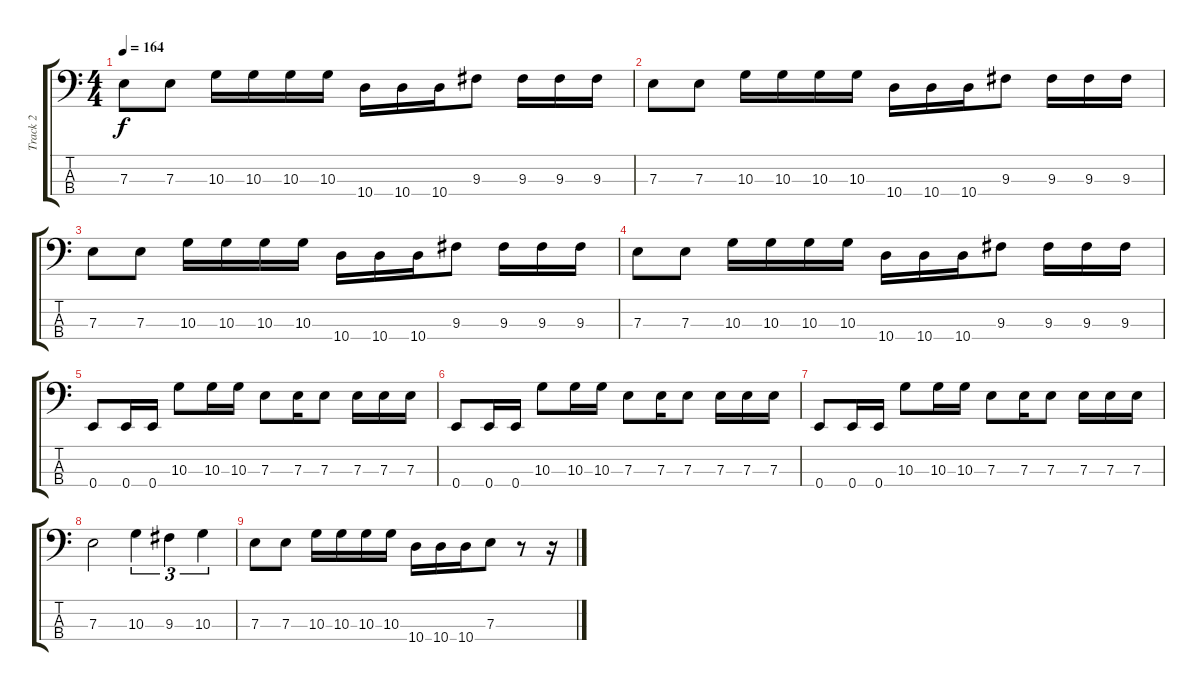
\track ("Track 2" "Track 2") {instrument electricbasspick}
\staff {score tabs}
\tuning (G2 D2 A1 E1) {hide}
\ts (4 4)
\tempo 164
\clef f4
\ks c
7.3.8{dy f} 7.3.8 10.3.16 10.3.16 10.3.16 10.3.16 10.4.16 10.4.16 10.4.16 9.3.8 9.3.16 9.3.16 9.3.16 |
7.3.8 7.3.8 10.3.16 10.3.16 10.3.16 10.3.16 10.4.16 10.4.16 10.4.16 9.3.8 9.3.16 9.3.16 9.3.16 |
7.3.8 7.3.8 10.3.16 10.3.16 10.3.16 10.3.16 10.4.16 10.4.16 10.4.16 9.3.8 9.3.16 9.3.16 9.3.16 |
7.3.8 7.3.8 10.3.16 10.3.16 10.3.16 10.3.16 10.4.16 10.4.16 10.4.16 9.3.8 9.3.16 9.3.16 9.3.16 |
0.4.8 0.4.16 0.4.16 10.3.8 10.3.16 10.3.16 7.3.8 7.3.16 7.3.8 7.3.16 7.3.16 7.3.16 |
0.4.8 0.4.16 0.4.16 10.3.8 10.3.16 10.3.16 7.3.8 7.3.16 7.3.8 7.3.16 7.3.16 7.3.16 |
0.4.8 0.4.16 0.4.16 10.3.8 10.3.16 10.3.16 7.3.8 7.3.16 7.3.8 7.3.16 7.3.16 7.3.16 |
7.3.2 10.3.4{tu (3 2)} 9.3.4{tu (3 2)} 10.3.4{tu (3 2)} |
7.3.8 7.3.8 10.3.16 10.3.16 10.3.16 10.3.16 10.4.16 10.4.16 10.4.16 7.3.8 r.8 r.16
